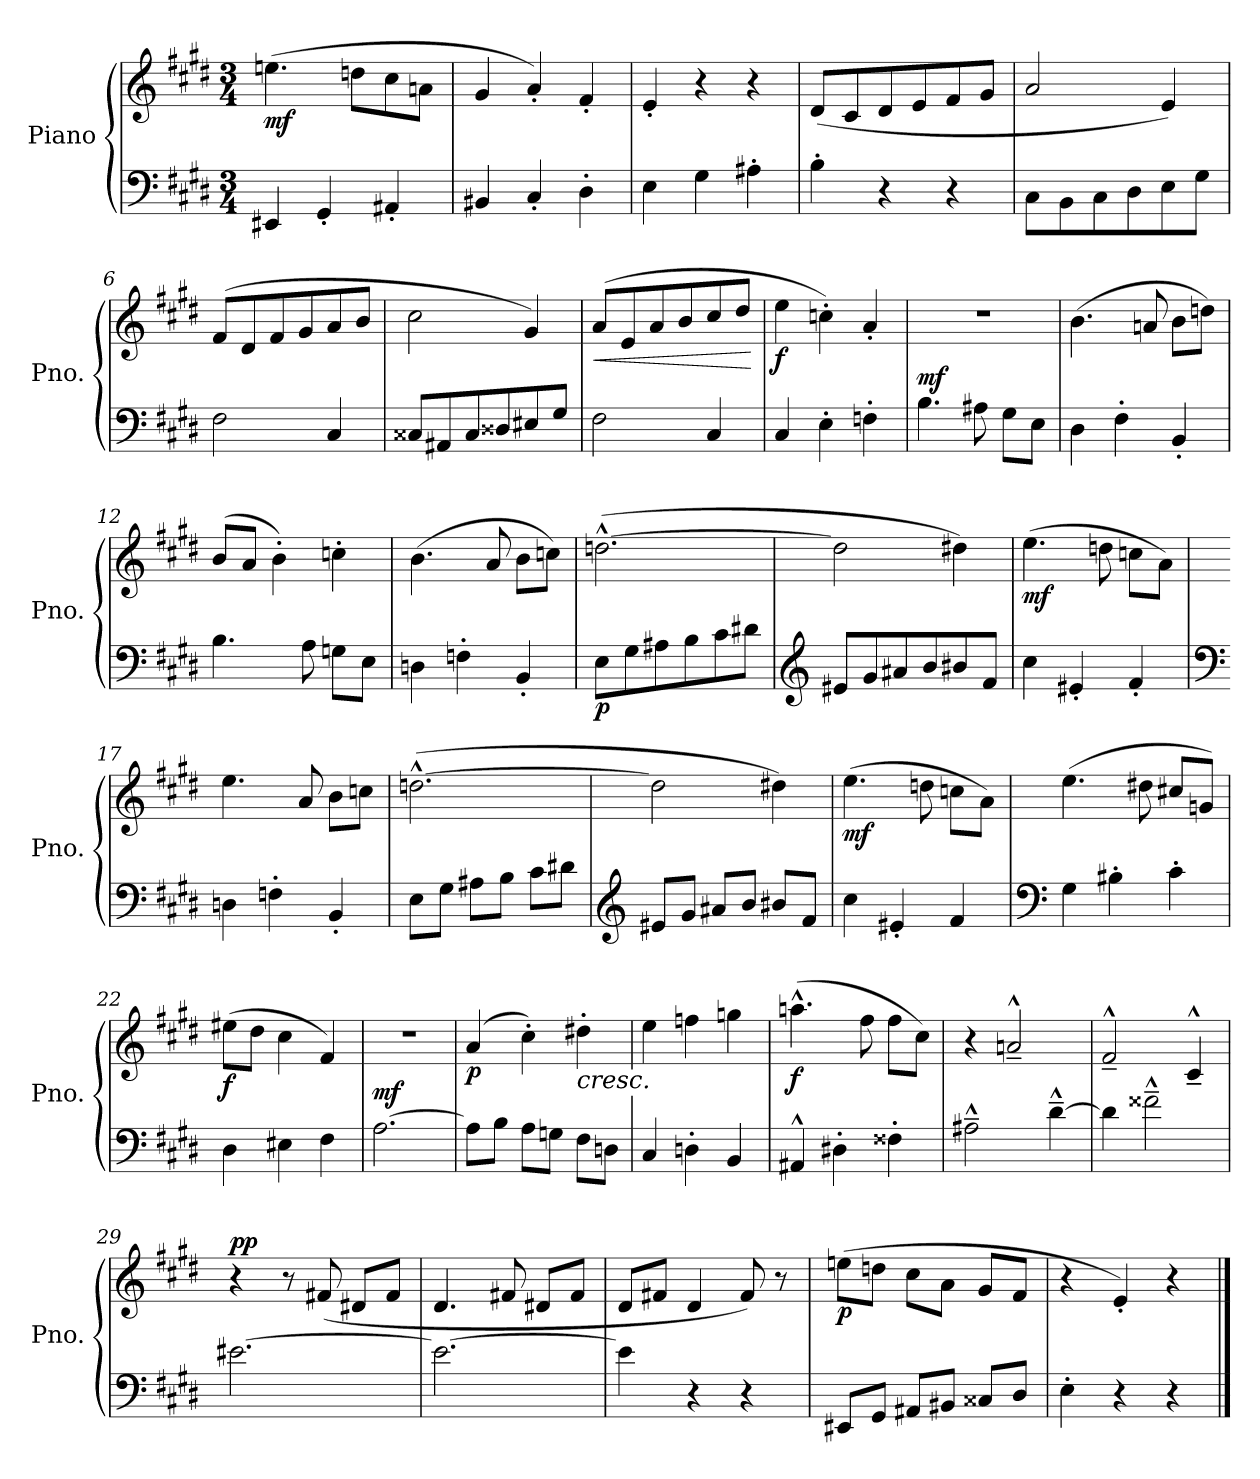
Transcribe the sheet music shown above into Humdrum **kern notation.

**kern	**kern	**dynam
*part1	*part1	*part1
*staff2	*staff1	*staff1/2
*I"Piano	*	*
*I'Pno.	*	*
*clefF4	*clefG2	*
*k[f#c#g#d#]	*k[f#c#g#d#]	*
*M3/4	*M3/4	*
*MM126	*MM126	*
=1	=1	=1
!	!	!LO:DY:b
4EE#X/	(>4.een\	mf
4GG#'/	.	.
.	8ddn\L	.
4AA#X'/	8cc#\	.
.	8an\J	.
=2	=2	=2
4BB#X/	4g#/	.
4C#'/	4a'/)	.
4D#'\	4f#'/	.
=3	=3	=3
4E\	4e'/	.
4G#\	4r	.
4A#X'\	4r	.
=4	=4	=4
4B'\	(<8d#/L	.
.	8c#/	.
4r	8d#/	.
.	8e/	.
4r	8f#/	.
.	8g#/J	.
=5	=5	=5
8C#\L	2a/	.
8BB\	.	.
8C#\	.	.
8D#\	.	.
8E\	4e/)	.
8G#\J	.	.
=6	=6	=6
2F#\	(<8f#/L	.
.	8d#/	.
.	8f#/	.
.	8g#/	.
4C#/	8a/	.
.	8b/J	.
!!LO:LB:g=z
=7	=7	=7
8C##X/L	2cc#\	.
8AA#X/	.	.
8C##/	.	.
8D##X/	.	.
8E#X/	4g#/)	.
8G#/J	.	.
=8	=8	=8
!	!	!LO:HP:b
2F#\	(>8a/L	<
.	8e/	.
.	8a/	.
.	8b/	.
4C#/	8cc#/	.
.	8dd#/J	.
.	.	[
=9	=9	=9
!	!	!LO:DY:b
4C#/	4ee\	f
4E'\	4ccn'\)	.
4Fn'\	4a'/	.
=10	=10	=10
!	!	!LO:DY:a=2
4.B\	2.r	mf
8A#X\	.	.
8G#\L	.	.
8E\J	.	.
=11	=11	=11
4D#\	(>4.b\	.
4F#'\	.	.
.	8an/	.
4BB'/	8b\L	.
.	8ddn\J)	.
=12	=12	=12
4.B\	(>8b/L	.
.	8a/J	.
.	4b'\)	.
8A\	.	.
8Gn\L	4ccn'\	.
8E\J	.	.
!!LO:LB:g=z
=13	=13	=13
4Dn\	(>4.b\	.
4Fn'\	.	.
.	8a/	.
4BB'/	8b\L	.
.	8ccn\J)	.
=14	=14	=14
!	!	!LO:DY:b=2
8E\L	(>[2.ddn^^\	p
8G#\	.	.
8A#X\	.	.
8B\	.	.
8c#\	.	.
8d#X\J	.	.
=15	=15	=15
*clefG2	*	*
8e#X/L	2dd\]	.
8g#/	.	.
8a#X/	.	.
8b/	.	.
8b#X/	4dd#X\)	.
8f#/J	.	.
=16	=16	=16
!	!	!LO:DY:b
4cc#\	(>4.ee\	mf
4e#X'/	.	.
.	8ddn\	.
4f#'/	8ccn\L	.
.	8a\J)	.
!!LO:LB:g=z
=17	=17	=17
*clefF4	*	*
4Dn\	4.ee\	.
4Fn'\	.	.
.	8a/	.
4BB'/	8b\L	.
.	8ccn\J	.
=18	=18	=18
8E\L	(>[2.ddn^^\	.
8G#\J	.	.
8A#X\L	.	.
8B\J	.	.
8c#\L	.	.
8d#X\J	.	.
=19	=19	=19
*clefG2	*	*
8e#X/L	2dd\]	.
8g#/J	.	.
8a#X/L	.	.
8b/J	.	.
8b#X/L	4dd#X\)	.
8f#/J	.	.
=20	=20	=20
!	!	!LO:DY:b
4cc#\	(>4.ee\	mf
4e#X'/	.	.
.	8ddn\	.
4f#/	8ccn\L	.
.	8a\J)	.
!!LO:LB:g=z
=21	=21	=21
*clefF4	*	*
4G#\	(>4.ee\	.
4B#X'\	.	.
.	8dd#X\	.
4c#'\	8cc#X/L	.
.	8gn/J)	.
=22	=22	=22
!	!	!LO:DY:b
4D#\	(>8ee#X\L	f
.	8dd#\J	.
4E#X\	4cc#\	.
4F#\	4f#/)	.
=23	=23	=23
!	!	!LO:DY:a=2
[2.A\	2.r	mf
=24	=24	=24
!	!	!LO:DY:b
8A\L]	(>4a/	p
8B\J	.	.
8A\L	4cc#'\)	.
8Gn\J	.	.
!	!LO:TX:b:i:t=cresc.	!
8F#\L	4dd#X'\	.
8Dn\J	.	.
!!LO:LB:g=z
=25	=25	=25
4C#/	4ee\	.
4Dn'\	4ffn\	.
4BB/	4ggn\	.
=26	=26	=26
!	!	!LO:DY:b
4AA#X^^/	(>4.aan^^\	f
4D#X'\	.	.
.	8ff#\	.
4F##X'\	8ff#\L	.
.	8cc#\J)	.
=27	=27	=27
2A#X~^^\	4r	.
.	2an~^^/	.
[4d#~^^\	.	.
=28	=28	=28
4d#\]	2f#~^^/	.
2f##X~^^\	.	.
.	4c#~^^/	.
!!LO:PB:g=z
=29	=29	=29
!	!	!LO:DY:a
[2.e#X\	4r	pp
.	8r	.
.	(>8f#X/	.
.	8d#X/L	.
.	8f#/J	.
=30	=30	=30
2.e#\_	4.d#/	.
.	8f#X/	.
.	8d#X/L	.
.	8f#/J	.
=31	=31	=31
4e#\]	8d#/L	.
.	8f#X/J	.
4r	4d#/	.
4r	8f#/)	.
.	8r	.
=32	=32	=32
!	!	!LO:DY:b
8EE#X/L	(>8een\L	p
8GG#/J	8ddn\J	.
8AA#X/L	8cc#\L	.
8BB#X/J	8a\J	.
8C##X/L	8g#/L	.
8D#/J	8f#/J	.
=33	=33	=33
4E'\	4r	.
4r	4e'/)	.
4r	4r	.
==	==	==
*-	*-	*-
